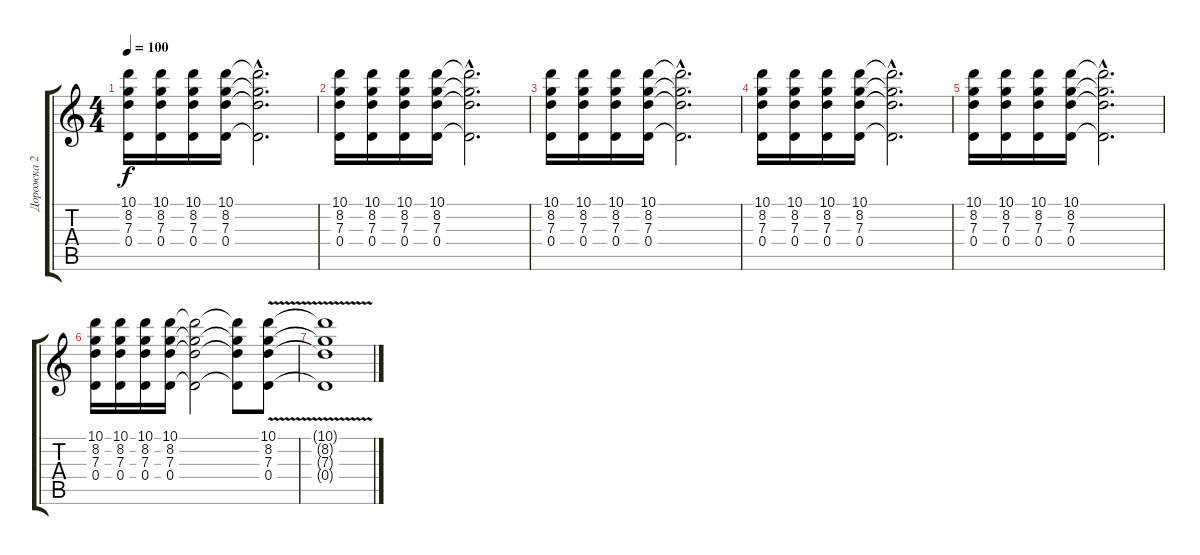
\track ("Дорожка 2" "Дорожка 2") {instrument electricguitarjazz}
\staff {score tabs}
\tuning (E4 B3 G3 D3 A2 D2) {hide}
\ts (4 4)
\tempo 100
\clef g2
\ks c
(10.1 8.2 7.3 0.4).16{dy f} (10.1 8.2 7.3 0.4).16 (10.1 8.2 7.3 0.4).16 (10.1 8.2 7.3 0.4).16 (10.1{hac t} 8.2{hac t} 7.3{hac t} 0.4{hac t}).2{d} |
(10.1 8.2 7.3 0.4).16 (10.1 8.2 7.3 0.4).16 (10.1 8.2 7.3 0.4).16 (10.1 8.2 7.3 0.4).16 (10.1{hac t} 8.2{hac t} 7.3{hac t} 0.4{hac t}).2{d} |
(10.1 8.2 7.3 0.4).16 (10.1 8.2 7.3 0.4).16 (10.1 8.2 7.3 0.4).16 (10.1 8.2 7.3 0.4).16 (10.1{hac t} 8.2{hac t} 7.3{hac t} 0.4{hac t}).2{d} |
(10.1 8.2 7.3 0.4).16 (10.1 8.2 7.3 0.4).16 (10.1 8.2 7.3 0.4).16 (10.1 8.2 7.3 0.4).16 (10.1{hac t} 8.2{hac t} 7.3{hac t} 0.4{hac t}).2{d} |
(10.1 8.2 7.3 0.4).16 (10.1 8.2 7.3 0.4).16 (10.1 8.2 7.3 0.4).16 (10.1 8.2 7.3 0.4).16 (10.1{hac t} 8.2{hac t} 7.3{hac t} 0.4{hac t}).2{d} |
(10.1 8.2 7.3 0.4).16 (10.1 8.2 7.3 0.4).16 (10.1 8.2 7.3 0.4).16 (10.1 8.2 7.3 0.4).16 (10.1{t} 8.2{t} 7.3{t} 0.4{t}).2 (10.1{t} 8.2{t} 7.3{t} 0.4{t}).8 (10.1{v} 8.2 7.3 0.4).8{volume 6} |
(10.1{t} 8.2{t} 7.3{t} 0.4{t}).1
